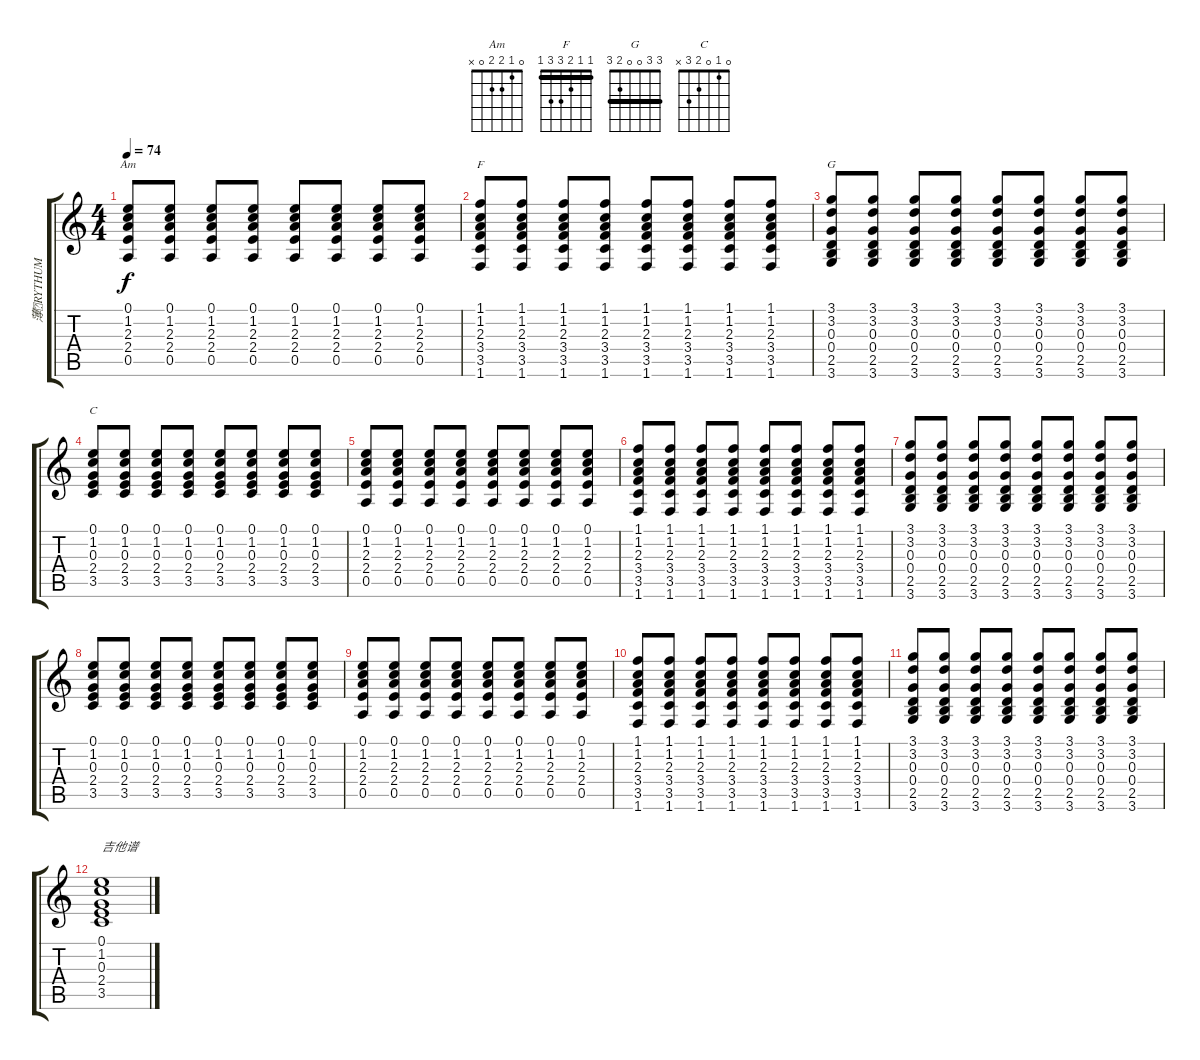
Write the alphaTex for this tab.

\track ("薄RYTHUM" "薄RYTHUM") {instrument electricguitarjazz}
\staff {score tabs}
\tuning (E4 B3 G3 D3 A2 E2) {hide}
\chord ("Am" 0 1 2 2 0 x)
\chord ("F" 1 1 2 3 3 1) {barre 1}
\chord ("G" 3 3 0 0 2 3) {barre 3}
\chord ("C" 0 1 0 2 3 x)
\ts (4 4)
\tempo 74
\clef g2
\ks c
(0.1 1.2 2.3 2.4 0.5).8{ch "Am" dy f} (0.1 1.2 2.3 2.4 0.5).8 (0.1 1.2 2.3 2.4 0.5).8 (0.1 1.2 2.3 2.4 0.5).8 (0.1 1.2 2.3 2.4 0.5).8 (0.1 1.2 2.3 2.4 0.5).8 (0.1 1.2 2.3 2.4 0.5).8 (0.1 1.2 2.3 2.4 0.5).8 |
(1.1 1.2 2.3 3.4 3.5 1.6).8{ch "F"} (1.1 1.2 2.3 3.4 3.5 1.6).8 (1.1 1.2 2.3 3.4 3.5 1.6).8 (1.1 1.2 2.3 3.4 3.5 1.6).8 (1.1 1.2 2.3 3.4 3.5 1.6).8 (1.1 1.2 2.3 3.4 3.5 1.6).8 (1.1 1.2 2.3 3.4 3.5 1.6).8 (1.1 1.2 2.3 3.4 3.5 1.6).8 |
(3.1 3.2 0.3 0.4 2.5 3.6).8{ch "G"} (3.1 3.2 0.3 0.4 2.5 3.6).8 (3.1 3.2 0.3 0.4 2.5 3.6).8 (3.1 3.2 0.3 0.4 2.5 3.6).8 (3.1 3.2 0.3 0.4 2.5 3.6).8 (3.1 3.2 0.3 0.4 2.5 3.6).8 (3.1 3.2 0.3 0.4 2.5 3.6).8 (3.1 3.2 0.3 0.4 2.5 3.6).8 |
(0.1 1.2 0.3 2.4 3.5).8{ch "C"} (0.1 1.2 0.3 2.4 3.5).8 (0.1 1.2 0.3 2.4 3.5).8 (0.1 1.2 0.3 2.4 3.5).8 (0.1 1.2 0.3 2.4 3.5).8 (0.1 1.2 0.3 2.4 3.5).8 (0.1 1.2 0.3 2.4 3.5).8 (0.1 1.2 0.3 2.4 3.5).8 |
(0.1 1.2 2.3 2.4 0.5).8 (0.1 1.2 2.3 2.4 0.5).8 (0.1 1.2 2.3 2.4 0.5).8 (0.1 1.2 2.3 2.4 0.5).8 (0.1 1.2 2.3 2.4 0.5).8 (0.1 1.2 2.3 2.4 0.5).8 (0.1 1.2 2.3 2.4 0.5).8 (0.1 1.2 2.3 2.4 0.5).8 |
(1.1 1.2 2.3 3.4 3.5 1.6).8 (1.1 1.2 2.3 3.4 3.5 1.6).8 (1.1 1.2 2.3 3.4 3.5 1.6).8 (1.1 1.2 2.3 3.4 3.5 1.6).8 (1.1 1.2 2.3 3.4 3.5 1.6).8 (1.1 1.2 2.3 3.4 3.5 1.6).8 (1.1 1.2 2.3 3.4 3.5 1.6).8 (1.1 1.2 2.3 3.4 3.5 1.6).8 |
(3.1 3.2 0.3 0.4 2.5 3.6).8 (3.1 3.2 0.3 0.4 2.5 3.6).8 (3.1 3.2 0.3 0.4 2.5 3.6).8 (3.1 3.2 0.3 0.4 2.5 3.6).8 (3.1 3.2 0.3 0.4 2.5 3.6).8 (3.1 3.2 0.3 0.4 2.5 3.6).8 (3.1 3.2 0.3 0.4 2.5 3.6).8 (3.1 3.2 0.3 0.4 2.5 3.6).8 |
(0.1 1.2 0.3 2.4 3.5).8 (0.1 1.2 0.3 2.4 3.5).8 (0.1 1.2 0.3 2.4 3.5).8 (0.1 1.2 0.3 2.4 3.5).8 (0.1 1.2 0.3 2.4 3.5).8 (0.1 1.2 0.3 2.4 3.5).8 (0.1 1.2 0.3 2.4 3.5).8 (0.1 1.2 0.3 2.4 3.5).8 |
(0.1 1.2 2.3 2.4 0.5).8 (0.1 1.2 2.3 2.4 0.5).8 (0.1 1.2 2.3 2.4 0.5).8 (0.1 1.2 2.3 2.4 0.5).8 (0.1 1.2 2.3 2.4 0.5).8 (0.1 1.2 2.3 2.4 0.5).8 (0.1 1.2 2.3 2.4 0.5).8 (0.1 1.2 2.3 2.4 0.5).8 |
(1.1 1.2 2.3 3.4 3.5 1.6).8 (1.1 1.2 2.3 3.4 3.5 1.6).8 (1.1 1.2 2.3 3.4 3.5 1.6).8 (1.1 1.2 2.3 3.4 3.5 1.6).8 (1.1 1.2 2.3 3.4 3.5 1.6).8 (1.1 1.2 2.3 3.4 3.5 1.6).8 (1.1 1.2 2.3 3.4 3.5 1.6).8 (1.1 1.2 2.3 3.4 3.5 1.6).8 |
(3.1 3.2 0.3 0.4 2.5 3.6).8 (3.1 3.2 0.3 0.4 2.5 3.6).8 (3.1 3.2 0.3 0.4 2.5 3.6).8 (3.1 3.2 0.3 0.4 2.5 3.6).8 (3.1 3.2 0.3 0.4 2.5 3.6).8 (3.1 3.2 0.3 0.4 2.5 3.6).8 (3.1 3.2 0.3 0.4 2.5 3.6).8 (3.1 3.2 0.3 0.4 2.5 3.6).8 |
(0.1 1.2 0.3 2.4 3.5).1{txt "吉他谱"}
